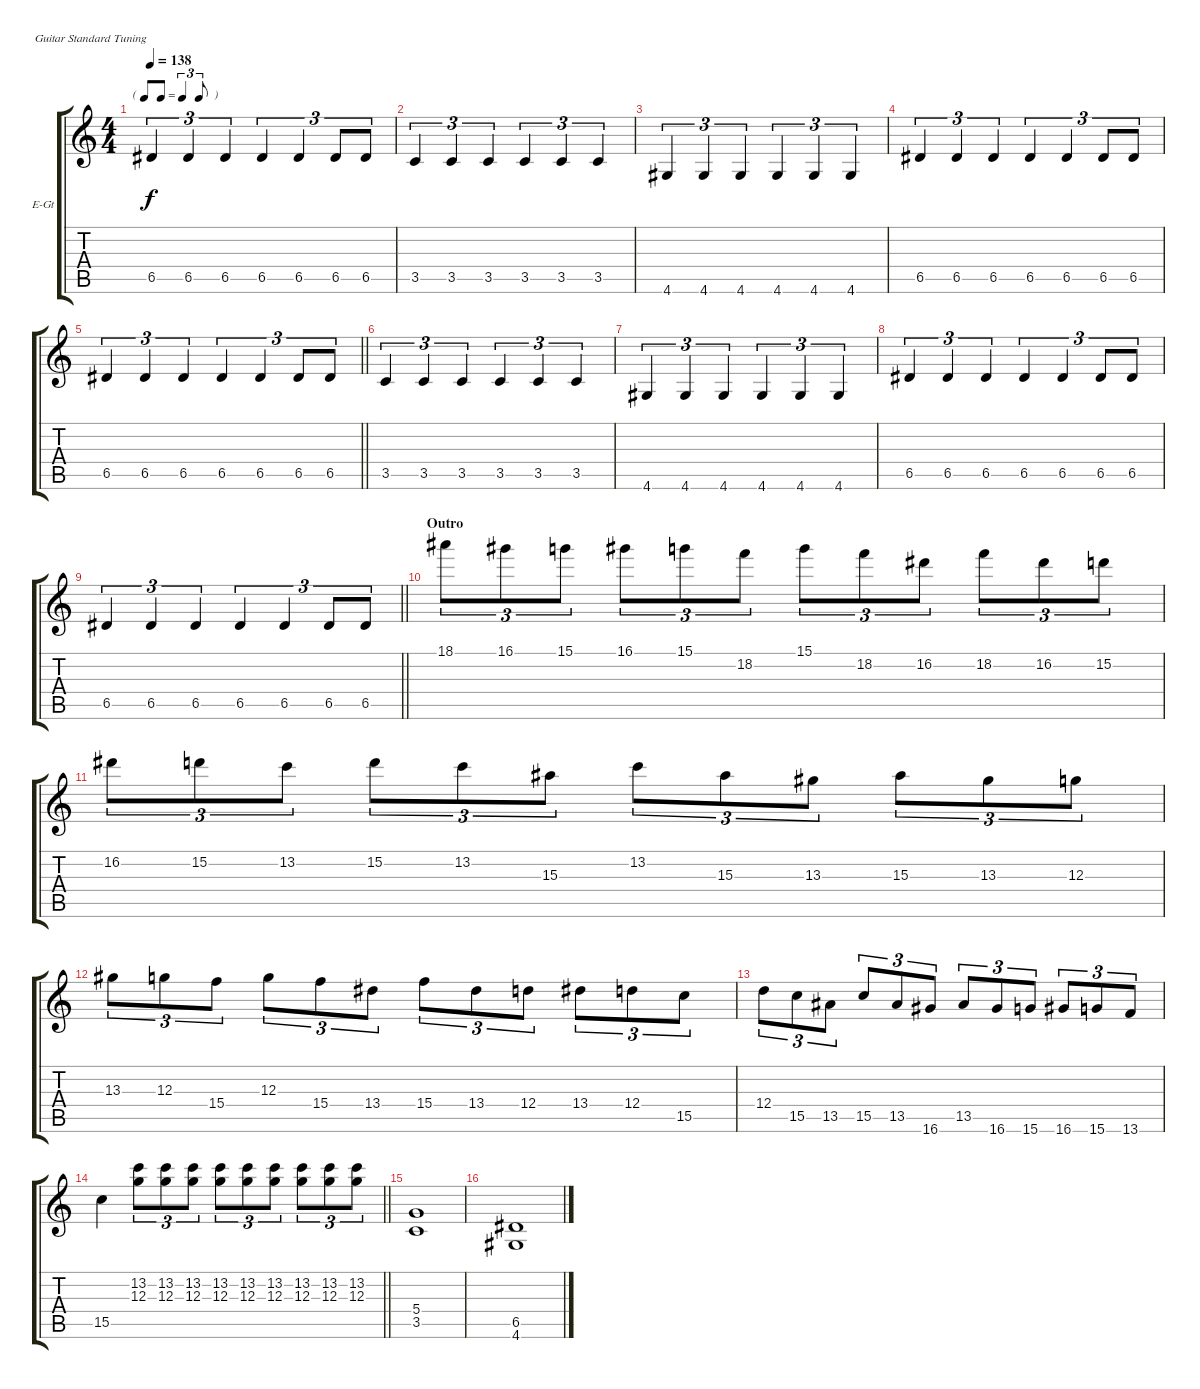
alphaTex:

\bracketExtendMode groupsimilarinstruments
\firstSystemTrackNameOrientation horizontal
\otherSystemsTrackNameOrientation horizontal
\track ("Nick" "E-Gt") {instrument overdrivenguitar}
\staff {score tabs}
\tuning (E4 B3 G3 D3 A2 E2)
\ts (4 4)
\tf triplet8th
\tempo 138
\clef g2
\ks c
6.5.4{tu (3 2) dy f} 6.5.4{tu (3 2)} 6.5.4{tu (3 2)} 6.5.4{tu (3 2)} 6.5.4{tu (3 2)} 6.5.8{tu (3 2)} 6.5.8{tu (3 2)} |
3.5.4{tu (3 2)} 3.5.4{tu (3 2)} 3.5.4{tu (3 2)} 3.5.4{tu (3 2)} 3.5.4{tu (3 2)} 3.5.4{tu (3 2)} |
4.6.4{tu (3 2)} 4.6.4{tu (3 2)} 4.6.4{tu (3 2)} 4.6.4{tu (3 2)} 4.6.4{tu (3 2)} 4.6.4{tu (3 2)} |
6.5.4{tu (3 2)} 6.5.4{tu (3 2)} 6.5.4{tu (3 2)} 6.5.4{tu (3 2)} 6.5.4{tu (3 2)} 6.5.8{tu (3 2)} 6.5.8{tu (3 2)} |
\barLineRight lightlight
6.5.4{tu (3 2)} 6.5.4{tu (3 2)} 6.5.4{tu (3 2)} 6.5.4{tu (3 2)} 6.5.4{tu (3 2)} 6.5.8{tu (3 2)} 6.5.8{tu (3 2)} |
3.5.4{tu (3 2)} 3.5.4{tu (3 2)} 3.5.4{tu (3 2)} 3.5.4{tu (3 2)} 3.5.4{tu (3 2)} 3.5.4{tu (3 2)} |
4.6.4{tu (3 2)} 4.6.4{tu (3 2)} 4.6.4{tu (3 2)} 4.6.4{tu (3 2)} 4.6.4{tu (3 2)} 4.6.4{tu (3 2)} |
6.5.4{tu (3 2)} 6.5.4{tu (3 2)} 6.5.4{tu (3 2)} 6.5.4{tu (3 2)} 6.5.4{tu (3 2)} 6.5.8{tu (3 2)} 6.5.8{tu (3 2)} |
\barLineRight lightlight
6.5.4{tu (3 2)} 6.5.4{tu (3 2)} 6.5.4{tu (3 2)} 6.5.4{tu (3 2)} 6.5.4{tu (3 2)} 6.5.8{tu (3 2)} 6.5.8{tu (3 2)} |
\section ("" "Outro")
18.1.8{tu (3 2)} 16.1.8{tu (3 2)} 15.1.8{tu (3 2)} 16.1.8{tu (3 2)} 15.1.8{tu (3 2)} 18.2.8{tu (3 2)} 15.1.8{tu (3 2)} 18.2.8{tu (3 2)} 16.2.8{tu (3 2)} 18.2.8{tu (3 2)} 16.2.8{tu (3 2)} 15.2.8{tu (3 2)} |
16.2.8{tu (3 2)} 15.2.8{tu (3 2)} 13.2.8{tu (3 2)} 15.2.8{tu (3 2)} 13.2.8{tu (3 2)} 15.3.8{tu (3 2)} 13.2.8{tu (3 2)} 15.3.8{tu (3 2)} 13.3.8{tu (3 2)} 15.3.8{tu (3 2)} 13.3.8{tu (3 2)} 12.3.8{tu (3 2)} |
13.3.8{tu (3 2)} 12.3.8{tu (3 2)} 15.4.8{tu (3 2)} 12.3.8{tu (3 2)} 15.4.8{tu (3 2)} 13.4.8{tu (3 2)} 15.4.8{tu (3 2)} 13.4.8{tu (3 2)} 12.4.8{tu (3 2)} 13.4.8{tu (3 2)} 12.4.8{tu (3 2)} 15.5.8{tu (3 2)} |
12.4.8{tu (3 2)} 15.5.8{tu (3 2)} 13.5.8{tu (3 2)} 15.5.8{tu (3 2)} 13.5.8{tu (3 2)} 16.6.8{tu (3 2)} 13.5.8{tu (3 2)} 16.6.8{tu (3 2)} 15.6.8{tu (3 2)} 16.6.8{tu (3 2)} 15.6.8{tu (3 2)} 13.6.8{tu (3 2)} |
\barLineRight lightlight
15.5.4 (13.2 12.3).8{tu (3 2)} (13.2 12.3).8{tu (3 2)} (13.2 12.3).8{tu (3 2)} (13.2 12.3).8{tu (3 2)} (13.2 12.3).8{tu (3 2)} (13.2 12.3).8{tu (3 2)} (13.2 12.3).8{tu (3 2)} (13.2 12.3).8{tu (3 2)} (13.2 12.3).8{tu (3 2)} |
(5.4 3.5).1 |
(6.5 4.6).1
